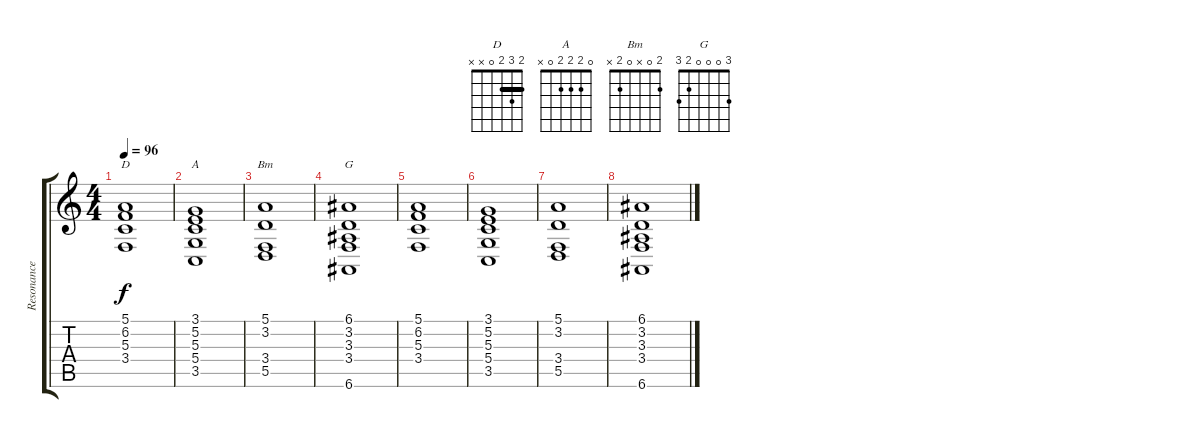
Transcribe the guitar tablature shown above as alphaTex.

\track ("Resonance to the Rhythm" "Resonance ") {instrument fx6goblins}
\staff {score tabs}
\tuning (E4 B3 G3 D3 A2 E2) {hide}
\chord ("D" 2 3 2 0 x x) {barre 2}
\chord ("A" 0 2 2 2 0 x)
\chord ("Bm" 2 0 x 0 2 x)
\chord ("G" 3 0 0 0 2 3)
\ts (4 4)
\tempo 96
\clef g2
\ks c
(5.1 6.2 5.3 3.4).1{ch "D" dy f} |
(3.1 5.2 5.3 5.4 3.5).1{ch "A"} |
(5.1 3.2 3.4 5.5).1{ch "Bm"} |
(6.1 3.2 3.3 3.4 6.6).1{ch "G"} |
(5.1 6.2 5.3 3.4).1 |
(3.1 5.2 5.3 5.4 3.5).1 |
(5.1 3.2 3.4 5.5).1 |
(6.1 3.2 3.3 3.4 6.6).1
